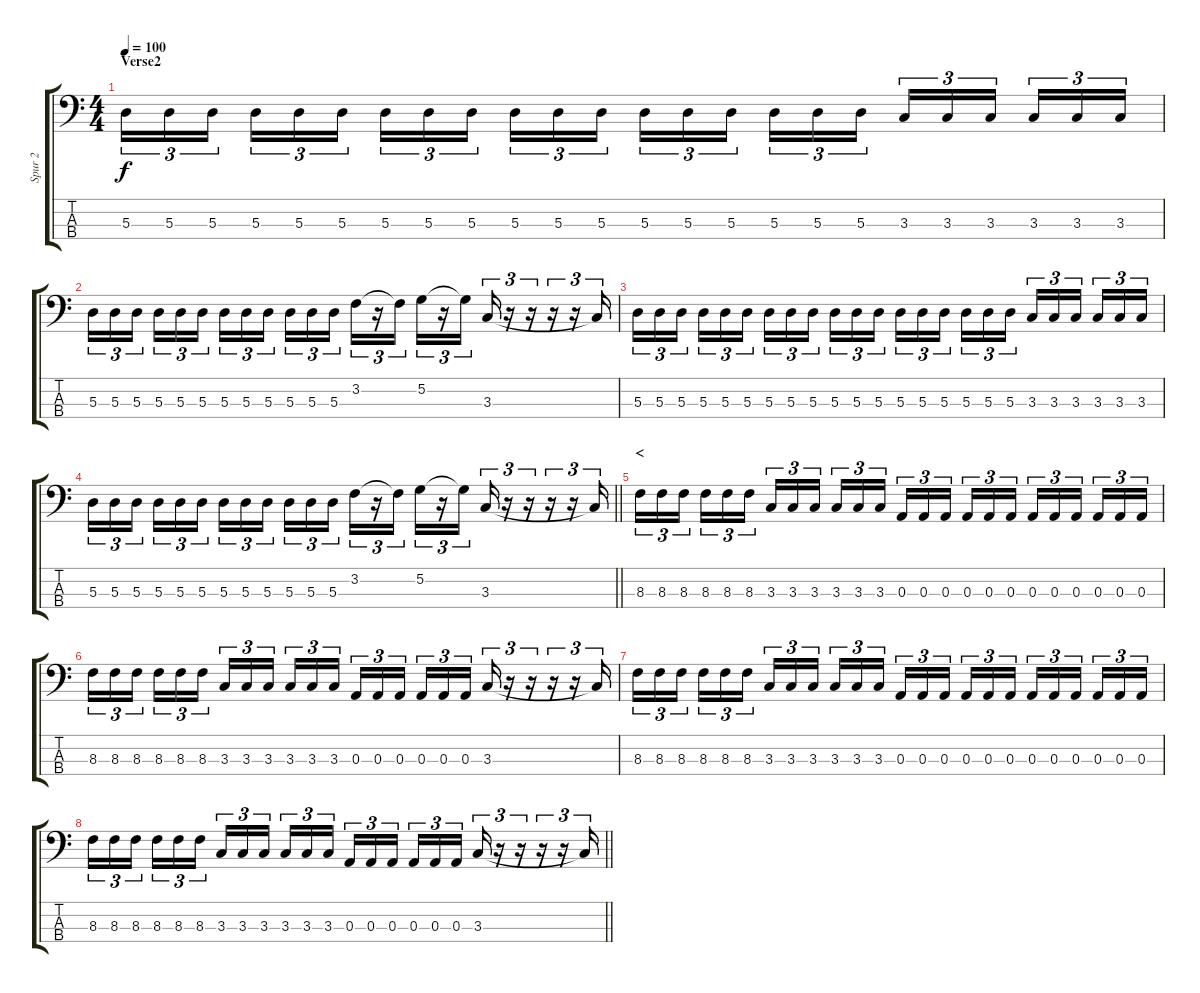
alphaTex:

\track ("Spur 2" "Spur 2") {instrument electricbassfinger}
\staff {score tabs}
\tuning (G2 D2 A1 E1) {hide}
\ts (4 4)
\section ("" "Verse2")
\tempo 100
\clef f4
\ks c
5.3.16{tu (3 2) dy f} 5.3.16{tu (3 2)} 5.3.16{tu (3 2) beam splitsecondary} 5.3.16{tu (3 2)} 5.3.16{tu (3 2)} 5.3.16{tu (3 2)} 5.3.16{tu (3 2)} 5.3.16{tu (3 2)} 5.3.16{tu (3 2) beam splitsecondary} 5.3.16{tu (3 2)} 5.3.16{tu (3 2)} 5.3.16{tu (3 2)} 5.3.16{tu (3 2)} 5.3.16{tu (3 2)} 5.3.16{tu (3 2) beam splitsecondary} 5.3.16{tu (3 2)} 5.3.16{tu (3 2)} 5.3.16{tu (3 2)} 3.3.16{tu (3 2)} 3.3.16{tu (3 2)} 3.3.16{tu (3 2) beam splitsecondary} 3.3.16{tu (3 2)} 3.3.16{tu (3 2)} 3.3.16{tu (3 2)} |
5.3.16{tu (3 2)} 5.3.16{tu (3 2)} 5.3.16{tu (3 2) beam splitsecondary} 5.3.16{tu (3 2)} 5.3.16{tu (3 2)} 5.3.16{tu (3 2)} 5.3.16{tu (3 2)} 5.3.16{tu (3 2)} 5.3.16{tu (3 2) beam splitsecondary} 5.3.16{tu (3 2)} 5.3.16{tu (3 2)} 5.3.16{tu (3 2)} 3.2.16{tu (3 2)} r.16{tu (3 2)} 3.2{t}.16{tu (3 2)} 5.2.16{tu (3 2)} r.16{tu (3 2)} 5.2{t}.16{tu (3 2)} 3.3.16{tu (3 2)} r.16{tu (3 2)} r.16{tu (3 2)} r.16{tu (3 2)} r.16{tu (3 2)} 3.3{t}.16{tu (3 2)} |
5.3.16{tu (3 2)} 5.3.16{tu (3 2)} 5.3.16{tu (3 2) beam splitsecondary} 5.3.16{tu (3 2)} 5.3.16{tu (3 2)} 5.3.16{tu (3 2)} 5.3.16{tu (3 2)} 5.3.16{tu (3 2)} 5.3.16{tu (3 2) beam splitsecondary} 5.3.16{tu (3 2)} 5.3.16{tu (3 2)} 5.3.16{tu (3 2)} 5.3.16{tu (3 2)} 5.3.16{tu (3 2)} 5.3.16{tu (3 2) beam splitsecondary} 5.3.16{tu (3 2)} 5.3.16{tu (3 2)} 5.3.16{tu (3 2)} 3.3.16{tu (3 2)} 3.3.16{tu (3 2)} 3.3.16{tu (3 2) beam splitsecondary} 3.3.16{tu (3 2)} 3.3.16{tu (3 2)} 3.3.16{tu (3 2)} |
\barLineRight lightlight
5.3.16{tu (3 2)} 5.3.16{tu (3 2)} 5.3.16{tu (3 2) beam splitsecondary} 5.3.16{tu (3 2)} 5.3.16{tu (3 2)} 5.3.16{tu (3 2)} 5.3.16{tu (3 2)} 5.3.16{tu (3 2)} 5.3.16{tu (3 2) beam splitsecondary} 5.3.16{tu (3 2)} 5.3.16{tu (3 2)} 5.3.16{tu (3 2)} 3.2.16{tu (3 2)} r.16{tu (3 2)} 3.2{t}.16{tu (3 2)} 5.2.16{tu (3 2)} r.16{tu (3 2)} 5.2{t}.16{tu (3 2)} 3.3.16{tu (3 2)} r.16{tu (3 2)} r.16{tu (3 2)} r.16{tu (3 2)} r.16{tu (3 2)} 3.3{t}.16{tu (3 2)} |
\section ("" "<")
8.3.16{tu (3 2)} 8.3.16{tu (3 2)} 8.3.16{tu (3 2) beam splitsecondary} 8.3.16{tu (3 2)} 8.3.16{tu (3 2)} 8.3.16{tu (3 2)} 3.3.16{tu (3 2)} 3.3.16{tu (3 2)} 3.3.16{tu (3 2) beam splitsecondary} 3.3.16{tu (3 2)} 3.3.16{tu (3 2)} 3.3.16{tu (3 2)} 0.3.16{tu (3 2)} 0.3.16{tu (3 2)} 0.3.16{tu (3 2) beam splitsecondary} 0.3.16{tu (3 2)} 0.3.16{tu (3 2)} 0.3.16{tu (3 2)} 0.3.16{tu (3 2)} 0.3.16{tu (3 2)} 0.3.16{tu (3 2) beam splitsecondary} 0.3.16{tu (3 2)} 0.3.16{tu (3 2)} 0.3.16{tu (3 2)} |
8.3.16{tu (3 2)} 8.3.16{tu (3 2)} 8.3.16{tu (3 2) beam splitsecondary} 8.3.16{tu (3 2)} 8.3.16{tu (3 2)} 8.3.16{tu (3 2)} 3.3.16{tu (3 2)} 3.3.16{tu (3 2)} 3.3.16{tu (3 2) beam splitsecondary} 3.3.16{tu (3 2)} 3.3.16{tu (3 2)} 3.3.16{tu (3 2)} 0.3.16{tu (3 2)} 0.3.16{tu (3 2)} 0.3.16{tu (3 2) beam splitsecondary} 0.3.16{tu (3 2)} 0.3.16{tu (3 2)} 0.3.16{tu (3 2)} 3.3.16{tu (3 2)} r.16{tu (3 2)} r.16{tu (3 2)} r.16{tu (3 2)} r.16{tu (3 2)} 3.3{t}.16{tu (3 2)} |
8.3.16{tu (3 2)} 8.3.16{tu (3 2)} 8.3.16{tu (3 2) beam splitsecondary} 8.3.16{tu (3 2)} 8.3.16{tu (3 2)} 8.3.16{tu (3 2)} 3.3.16{tu (3 2)} 3.3.16{tu (3 2)} 3.3.16{tu (3 2) beam splitsecondary} 3.3.16{tu (3 2)} 3.3.16{tu (3 2)} 3.3.16{tu (3 2)} 0.3.16{tu (3 2)} 0.3.16{tu (3 2)} 0.3.16{tu (3 2) beam splitsecondary} 0.3.16{tu (3 2)} 0.3.16{tu (3 2)} 0.3.16{tu (3 2)} 0.3.16{tu (3 2)} 0.3.16{tu (3 2)} 0.3.16{tu (3 2) beam splitsecondary} 0.3.16{tu (3 2)} 0.3.16{tu (3 2)} 0.3.16{tu (3 2)} |
\barLineRight lightlight
8.3.16{tu (3 2)} 8.3.16{tu (3 2)} 8.3.16{tu (3 2) beam splitsecondary} 8.3.16{tu (3 2)} 8.3.16{tu (3 2)} 8.3.16{tu (3 2)} 3.3.16{tu (3 2)} 3.3.16{tu (3 2)} 3.3.16{tu (3 2) beam splitsecondary} 3.3.16{tu (3 2)} 3.3.16{tu (3 2)} 3.3.16{tu (3 2)} 0.3.16{tu (3 2)} 0.3.16{tu (3 2)} 0.3.16{tu (3 2) beam splitsecondary} 0.3.16{tu (3 2)} 0.3.16{tu (3 2)} 0.3.16{tu (3 2)} 3.3.16{tu (3 2)} r.16{tu (3 2)} r.16{tu (3 2)} r.16{tu (3 2)} r.16{tu (3 2)} 3.3{t}.16{tu (3 2)}
